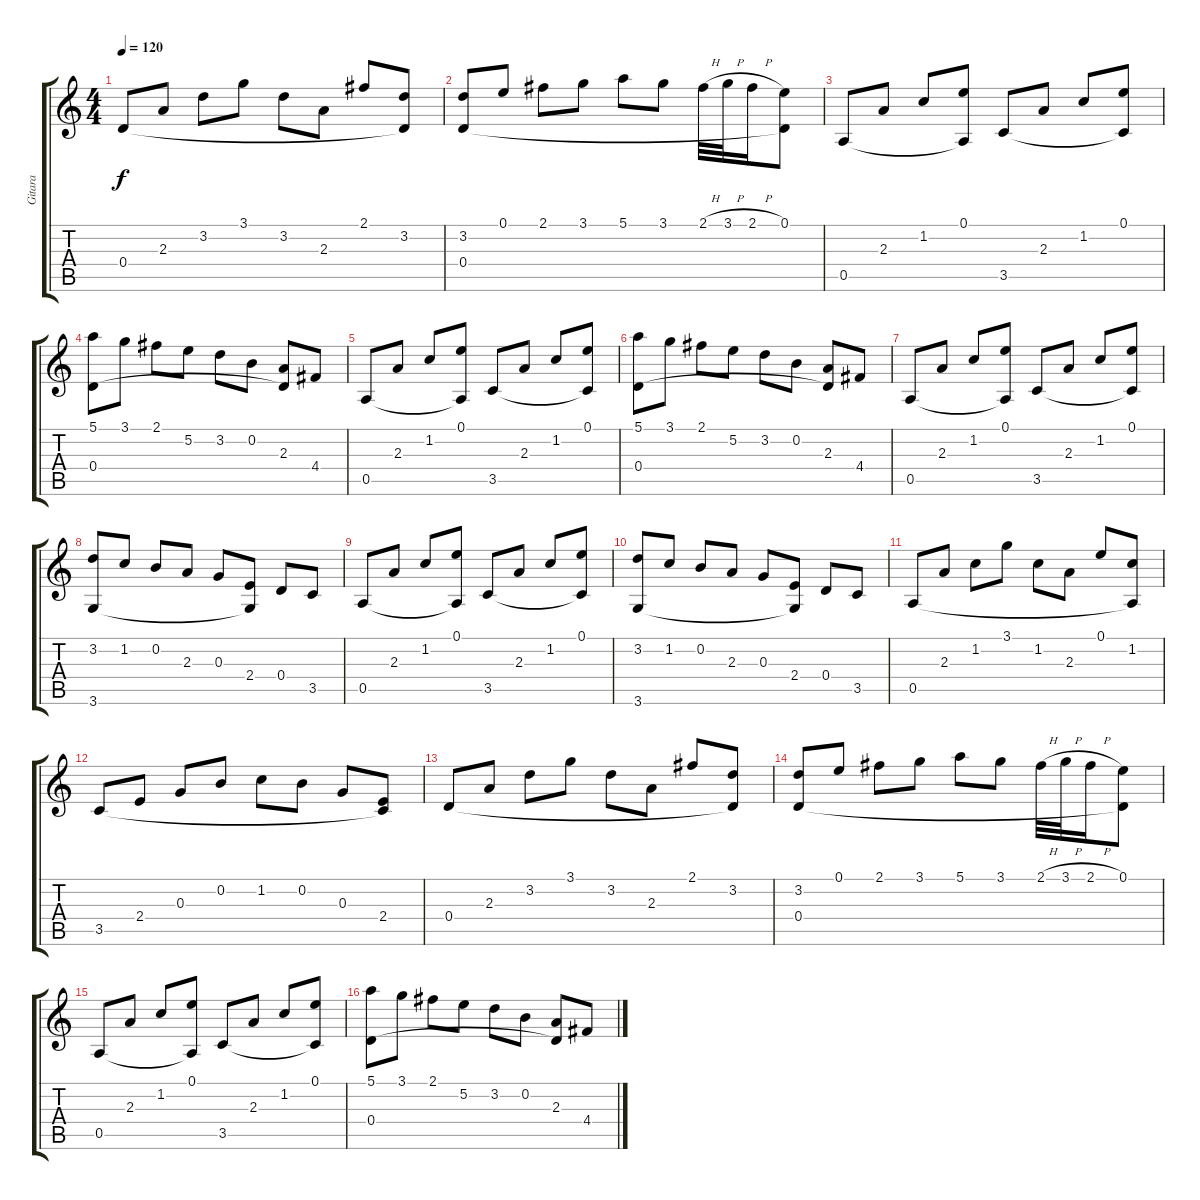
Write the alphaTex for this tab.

\track ("Gitara" "Gitara") {instrument electricguitarjazz}
\staff {score tabs}
\tuning (E4 B3 G3 D3 A2 E2) {hide}
\ts (4 4)
\tempo 120
\clef g2
\ks aminor
0.4.8{dy f} 2.3.8 3.2.8 3.1.8 3.2.8 2.3.8 2.1.8 (3.2 0.4{t}).8 |
(3.2 0.4).8 0.1.8 2.1.8 3.1.8 5.1.8 3.1.8 2.1{h}.32 3.1{h}.32 2.1{h}.16 (0.1 0.4{t}).8 |
0.5.8 2.3.8 1.2.8 (0.1 0.5{t}).8 3.5.8 2.3.8 1.2.8 (0.1 3.5{t}).8 |
(5.1 0.4).8 3.1.8 2.1.8 5.2.8 3.2.8 0.2.8 (2.3 0.4{t}).8 4.4.8 |
0.5.8 2.3.8 1.2.8 (0.1 0.5{t}).8 3.5.8 2.3.8 1.2.8 (0.1 3.5{t}).8 |
(5.1 0.4).8 3.1.8 2.1.8 5.2.8 3.2.8 0.2.8 (2.3 0.4{t}).8 4.4.8 |
0.5.8 2.3.8 1.2.8 (0.1 0.5{t}).8 3.5.8 2.3.8 1.2.8 (0.1 3.5{t}).8 |
(3.2 3.6).8 1.2.8 0.2.8 2.3.8 0.3.8 (2.4 3.6{t}).8 0.4.8 3.5.8 |
0.5.8 2.3.8 1.2.8 (0.1 0.5{t}).8 3.5.8 2.3.8 1.2.8 (0.1 3.5{t}).8 |
(3.2 3.6).8 1.2.8 0.2.8 2.3.8 0.3.8 (2.4 3.6{t}).8 0.4.8 3.5.8 |
0.5.8 2.3.8 1.2.8 3.1.8 1.2.8 2.3.8 0.1.8 (1.2 0.5{t}).8 |
3.5.8 2.4.8 0.3.8 0.2.8 1.2.8 0.2.8 0.3.8 (2.4 3.5{t}).8 |
0.4.8 2.3.8 3.2.8 3.1.8 3.2.8 2.3.8 2.1.8 (3.2 0.4{t}).8 |
(3.2 0.4).8 0.1.8 2.1.8 3.1.8 5.1.8 3.1.8 2.1{h}.32 3.1{h}.32 2.1{h}.16 (0.1 0.4{t}).8 |
0.5.8 2.3.8 1.2.8 (0.1 0.5{t}).8 3.5.8 2.3.8 1.2.8 (0.1 3.5{t}).8 |
(5.1 0.4).8 3.1.8 2.1.8 5.2.8 3.2.8 0.2.8 (2.3 0.4{t}).8 4.4.8
